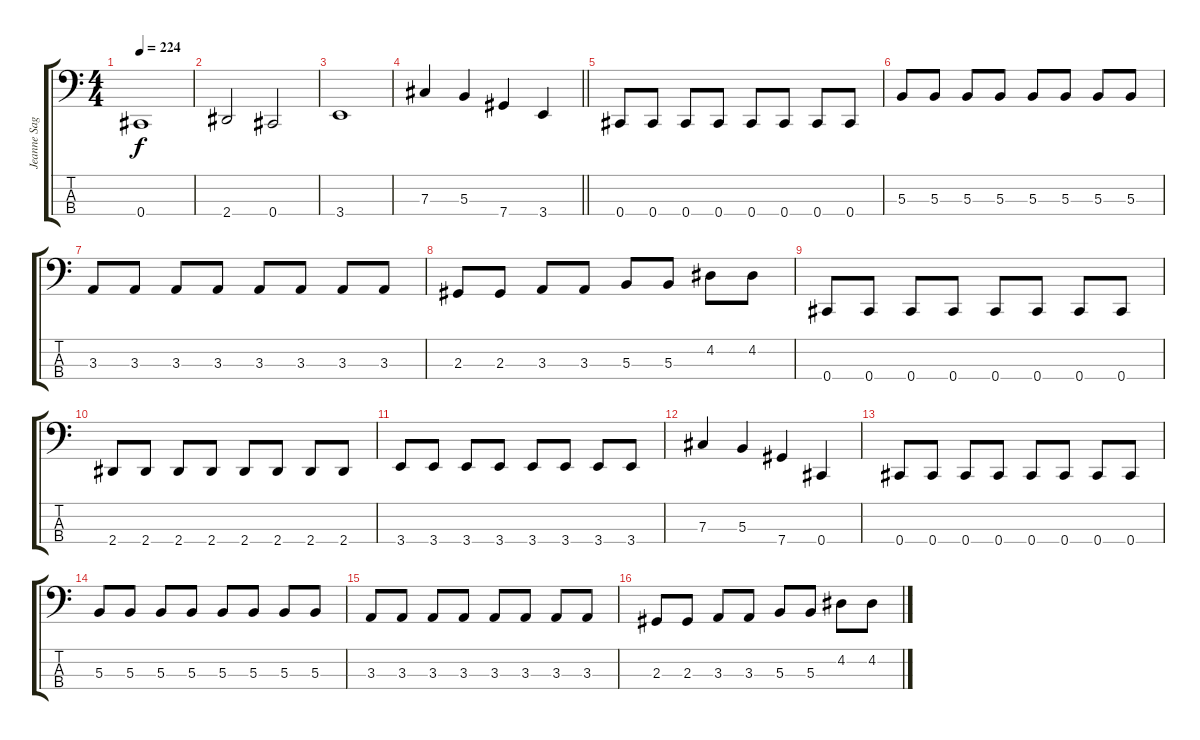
\track ("Jeanne Sagan" "Jeanne Sag") {instrument electricbasspick}
\staff {score tabs}
\tuning (E2 B1 Gb1 Db1) {hide}
\ts (4 4)
\tempo 224
\clef f4
\ks c
0.4.1{dy f} |
2.4.2 0.4.2 |
3.4.1 |
\barLineRight lightlight
7.3.4 5.3.4 7.4.4 3.4.4 |
0.4.8 0.4.8 0.4.8 0.4.8 0.4.8 0.4.8 0.4.8 0.4.8 |
5.3.8 5.3.8 5.3.8 5.3.8 5.3.8 5.3.8 5.3.8 5.3.8 |
3.3.8 3.3.8 3.3.8 3.3.8 3.3.8 3.3.8 3.3.8 3.3.8 |
2.3.8 2.3.8 3.3.8 3.3.8 5.3.8 5.3.8 4.2.8 4.2.8 |
0.4.8 0.4.8 0.4.8 0.4.8 0.4.8 0.4.8 0.4.8 0.4.8 |
2.4.8 2.4.8 2.4.8 2.4.8 2.4.8 2.4.8 2.4.8 2.4.8 |
3.4.8 3.4.8 3.4.8 3.4.8 3.4.8 3.4.8 3.4.8 3.4.8 |
7.3.4 5.3.4 7.4.4 0.4.4 |
0.4.8 0.4.8 0.4.8 0.4.8 0.4.8 0.4.8 0.4.8 0.4.8 |
5.3.8 5.3.8 5.3.8 5.3.8 5.3.8 5.3.8 5.3.8 5.3.8 |
3.3.8 3.3.8 3.3.8 3.3.8 3.3.8 3.3.8 3.3.8 3.3.8 |
2.3.8 2.3.8 3.3.8 3.3.8 5.3.8 5.3.8 4.2.8 4.2.8
